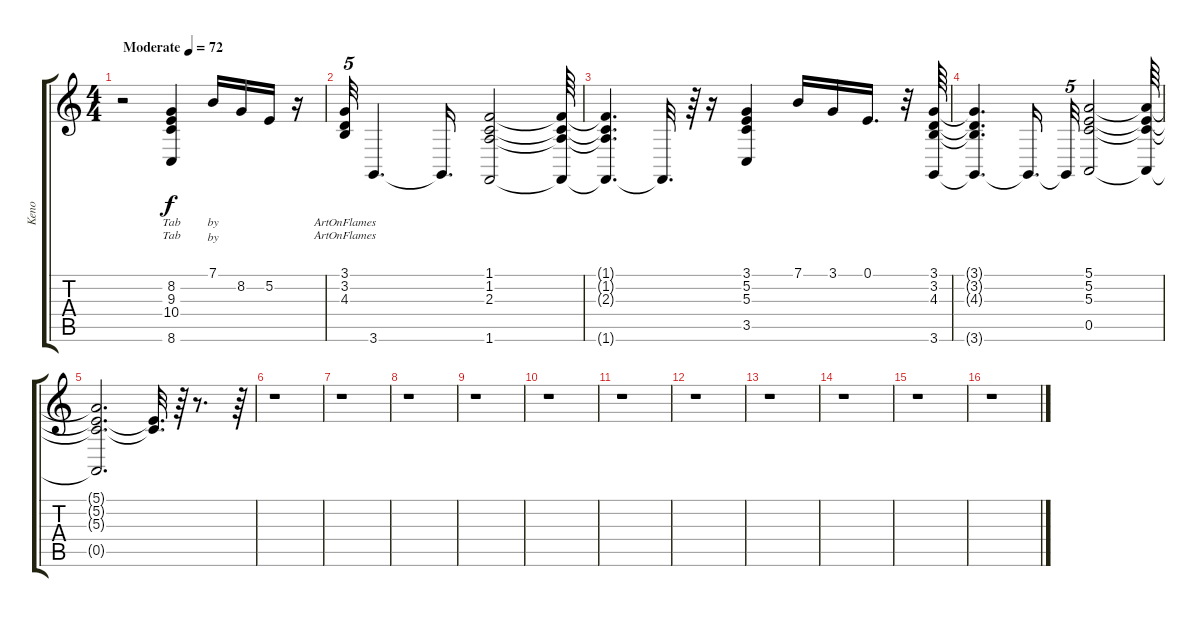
\track ("Keno" "Keno") {instrument acousticgrandpiano}
\staff {score tabs}
\tuning (E4 B3 G3 D3 A2 E2) {hide}
\ts (4 4)
\tempo (72 "Moderate")
\clef g2
\ks c
r.2{dy f instrument acousticgrandpiano} (8.2 9.3 10.4 8.6).4{lyrics (0 "Tab") lyrics (1 "Tab") lyrics (2 "") lyrics (3 "") lyrics (4 "")} 7.1.16{lyrics (0 "by") lyrics (1 "by") lyrics (2 "") lyrics (3 "") lyrics (4 "")} 8.2.16{lyrics (0 "") lyrics (1 "") lyrics (2 "") lyrics (3 "") lyrics (4 "")} 5.2.16{lyrics (0 "") lyrics (1 "") lyrics (2 "") lyrics (3 "") lyrics (4 "")} r.16 |
(3.1 3.2 4.3).32{tu (5 4) lyrics (0 "ArtOnFlames") lyrics (1 "ArtOnFlames") lyrics (2 "") lyrics (3 "") lyrics (4 "")} 3.6.4{d} 3.6{t}.16{d} (1.1 1.2 2.3 1.6).2 (1.1{t} 1.2{t} 2.3{t} 1.6{t}).64 |
(1.1{t} 1.2{t} 2.3{t} 1.6{t}).4{d} 1.6{t}.32{d} r.64 r.16 (3.1 5.2 5.3 3.5).4 7.1.16 3.1.16 0.1.16{d} r.32 (3.1 3.2 4.3 3.6).64 |
(3.1{t} 3.2{t} 4.3{t} 3.6{t}).4{d} 3.6{t}.16{d} 3.6{t}.32{tu (5 4)} (5.1 5.2 5.3 0.5).2 (5.1{t} 5.2{t} 5.3{t} 0.5{t}).64 |
(5.1{t} 5.2{t} 5.3{t} 0.5{t}).2{d} (5.2{t} 5.3{t}).32{d} r.64 r.8{d} r.64 |
r.1 |
r.1 |
r.1 |
r.1 |
r.1 |
r.1 |
r.1 |
r.1 |
r.1 |
r.1 |
r.1
